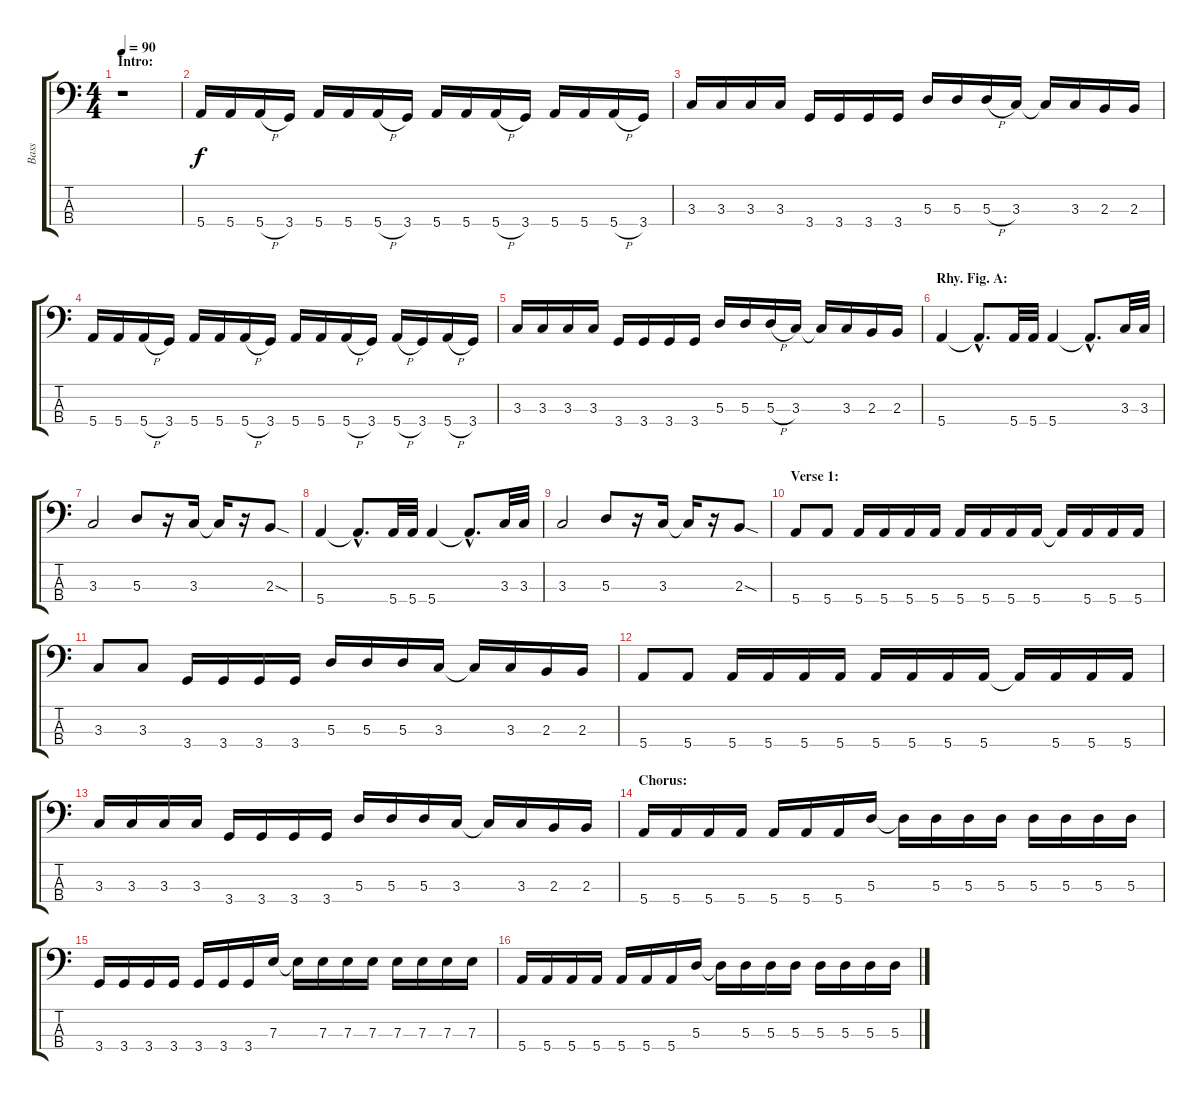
\track ("Bass" "Bass") {instrument electricbasspick}
\staff {score tabs}
\tuning (G2 D2 A1 E1) {hide}
\ts (4 4)
\section ("" "Intro:")
\tempo 90
\clef f4
\ks c
r.1{dy f instrument electricbasspick} |
5.4.16 5.4.16 5.4{h}.16 3.4.16 5.4.16 5.4.16 5.4{h}.16 3.4.16 5.4.16 5.4.16 5.4{h}.16 3.4.16 5.4.16 5.4.16 5.4{h}.16 3.4.16 |
3.3.16 3.3.16 3.3.16 3.3.16 3.4.16 3.4.16 3.4.16 3.4.16 5.3.16 5.3.16 5.3{h}.16 3.3.16 3.3{t}.16 3.3.16 2.3.16 2.3.16 |
5.4.16 5.4.16 5.4{h}.16 3.4.16 5.4.16 5.4.16 5.4{h}.16 3.4.16 5.4.16 5.4.16 5.4{h}.16 3.4.16 5.4{h}.16 3.4.16 5.4{h}.16 3.4.16 |
3.3.16 3.3.16 3.3.16 3.3.16 3.4.16 3.4.16 3.4.16 3.4.16 5.3.16 5.3.16 5.3{h}.16 3.3.16 3.3{t}.16 3.3.16 2.3.16 2.3.16 |
\section ("" "Rhy. Fig. A:")
5.4.4 5.4{hac t}.8{d} 5.4.32 5.4.32 5.4.4 5.4{hac t}.8{d} 3.3.32 3.3.32 |
3.3.2 5.3.8 r.16 3.3.16 3.3{t}.16 r.16 2.3{sod}.8 |
5.4.4 5.4{hac t}.8{d} 5.4.32 5.4.32 5.4.4 5.4{hac t}.8{d} 3.3.32 3.3.32 |
3.3.2 5.3.8 r.16 3.3.16 3.3{t}.16 r.16 2.3{sod}.8 |
\section ("" "Verse 1:")
5.4.8 5.4.8 5.4.16 5.4.16 5.4.16 5.4.16 5.4.16 5.4.16 5.4.16 5.4.16 5.4{t}.16 5.4.16 5.4.16 5.4.16 |
3.3.8 3.3.8 3.4.16 3.4.16 3.4.16 3.4.16 5.3.16 5.3.16 5.3.16 3.3.16 3.3{t}.16 3.3.16 2.3.16 2.3.16 |
5.4.8 5.4.8 5.4.16 5.4.16 5.4.16 5.4.16 5.4.16 5.4.16 5.4.16 5.4.16 5.4{t}.16 5.4.16 5.4.16 5.4.16 |
3.3.16 3.3.16 3.3.16 3.3.16 3.4.16 3.4.16 3.4.16 3.4.16 5.3.16 5.3.16 5.3.16 3.3.16 3.3{t}.16 3.3.16 2.3.16 2.3.16 |
\section ("" "Chorus:")
5.4.16 5.4.16 5.4.16 5.4.16 5.4.16 5.4.16 5.4.16 5.3.16 5.3{t}.16 5.3.16 5.3.16 5.3.16 5.3.16 5.3.16 5.3.16 5.3.16 |
3.4.16 3.4.16 3.4.16 3.4.16 3.4.16 3.4.16 3.4.16 7.3.16 7.3{t}.16 7.3.16 7.3.16 7.3.16 7.3.16 7.3.16 7.3.16 7.3.16 |
5.4.16 5.4.16 5.4.16 5.4.16 5.4.16 5.4.16 5.4.16 5.3.16 5.3{t}.16 5.3.16 5.3.16 5.3.16 5.3.16 5.3.16 5.3.16 5.3.16
